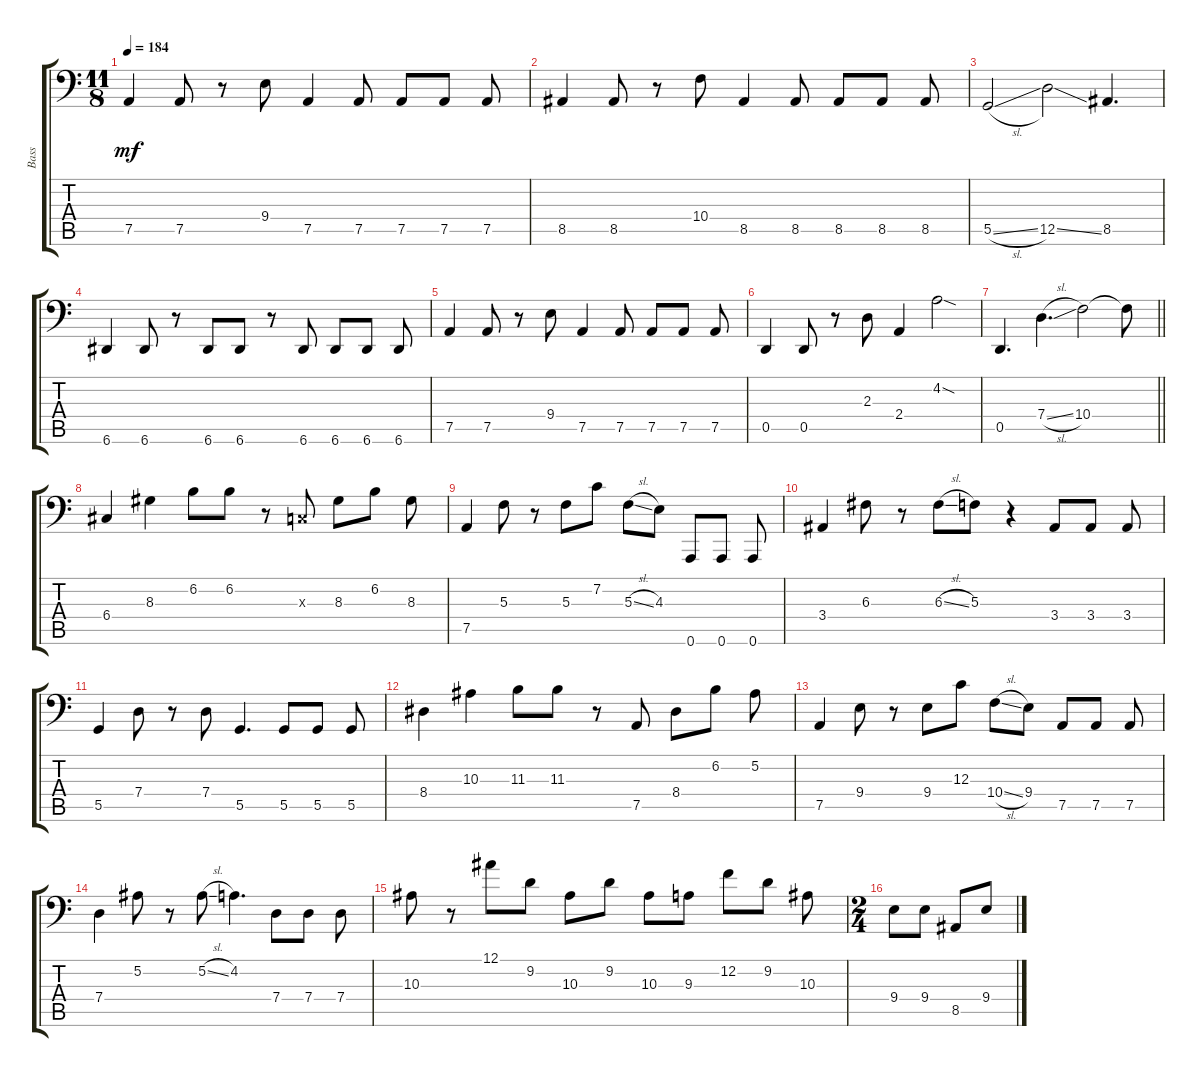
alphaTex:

\track ("Bass" "Bass") {instrument electricbassfinger}
\staff {score tabs}
\tuning (Bb2 F2 C2 G1 D1 A0) {hide}
\ts (11 8)
\tempo 184
\clef f4
\ks c
7.5.4{dy mf} 7.5.8 r.8 9.4.8 7.5.4 7.5.8 7.5.8 7.5.8 7.5.8 |
8.5.4 8.5.8 r.8 10.4.8 8.5.4 8.5.8 8.5.8 8.5.8 8.5.8 |
5.5{sl}.2 12.5{ss}.2 8.5.4{d} |
6.6.4 6.6.8 r.8 6.6.8 6.6.8 r.8 6.6.8 6.6.8 6.6.8 6.6.8 |
7.5.4 7.5.8 r.8 9.4.8 7.5.4 7.5.8 7.5.8 7.5.8 7.5.8 |
0.5.4 0.5.8 r.8 2.3.8 2.4.4 4.2{sod}.2 |
\barLineRight lightlight
0.5.4{d} 7.4{sl}.4{d} 10.4.2 10.4{t}.8 |
6.4.4 8.3.4 6.2.8 6.2.8 r.8 0.3{x}.8 8.3.8 6.2.8 8.3.8 |
7.5.4 5.3.8 r.8 5.3.8 7.2.8 5.3{sl}.8 4.3.8 0.6.8 0.6.8 0.6.8 |
3.4.4 6.3.8 r.8 6.3{sl}.8 5.3.8 r.4 3.4.8 3.4.8 3.4.8 |
5.5.4 7.4.8 r.8 7.4.8 5.5.4{d} 5.5.8 5.5.8 5.5.8 |
8.4.4 10.3.4 11.3.8 11.3.8 r.8 7.5.8 8.4.8 6.2.8 5.2.8 |
7.5.4 9.4.8 r.8 9.4.8 12.3.8 10.4{sl}.8 9.4.8 7.5.8 7.5.8 7.5.8 |
7.4.4 5.2.8 r.8 5.2{sl}.8 4.2.4{d} 7.4.8 7.4.8 7.4.8 |
10.3.8 r.8 12.1.8 9.2.8 10.3.8 9.2.8 10.3.8 9.3.8 12.2.8 9.2.8 10.3.8 |
\ts (2 4)
9.4.8 9.4.8 8.5.8 9.4.8
